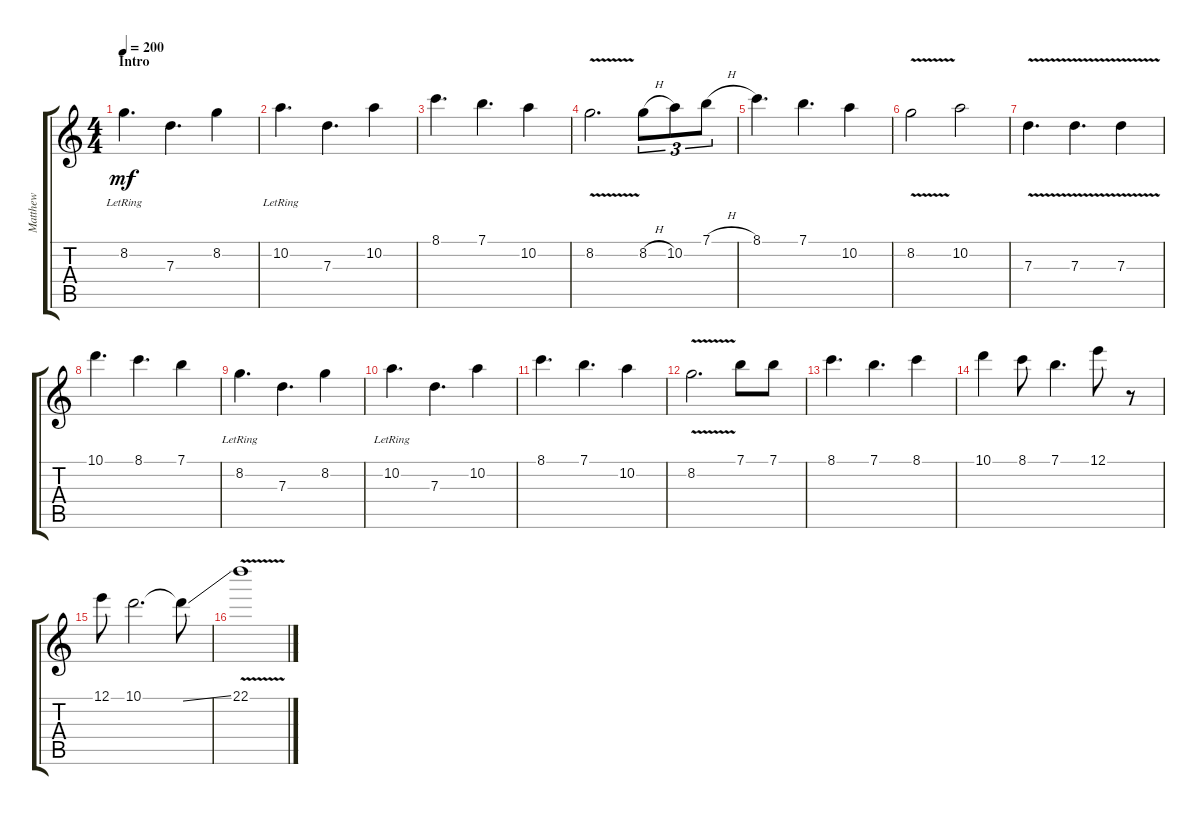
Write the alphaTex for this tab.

\track ("Matthew" "Matthew") {instrument distortionguitar}
\staff {score tabs}
\tuning (E4 B3 G3 D3 A2 E2) {hide}
\ts (4 4)
\section ("" "Intro")
\tempo 200
\clef g2
\ks c
8.2{lr}.4{d dy mf instrument distortionguitar} 7.3.4{d} 8.2.4 |
10.2{lr}.4{d} 7.3.4{d} 10.2.4 |
8.1.4{d} 7.1.4{d} 10.2.4 |
8.2{v}.2{d} 8.2{h}.8{tu (3 2)} 10.2.8{tu (3 2)} 7.1{h}.8{tu (3 2)} |
8.1.4{d} 7.1.4{d} 10.2.4 |
8.2{v}.2 10.2.2 |
7.3{v}.4{d} 7.3{v}.4{d} 7.3{v}.4 |
10.1.4{d} 8.1.4{d} 7.1.4 |
8.2{lr}.4{d} 7.3.4{d} 8.2.4 |
10.2{lr}.4{d} 7.3.4{d} 10.2.4 |
8.1.4{d} 7.1.4{d} 10.2.4 |
8.2{v}.2{d} 7.1.8 7.1.8 |
8.1.4{d} 7.1.4{d} 8.1.4 |
10.1.4 8.1.8 7.1.4{d} 12.1.8 r.8 |
12.1.8 10.1.2{d} 10.1{ss t}.8 |
22.1{v}.1
